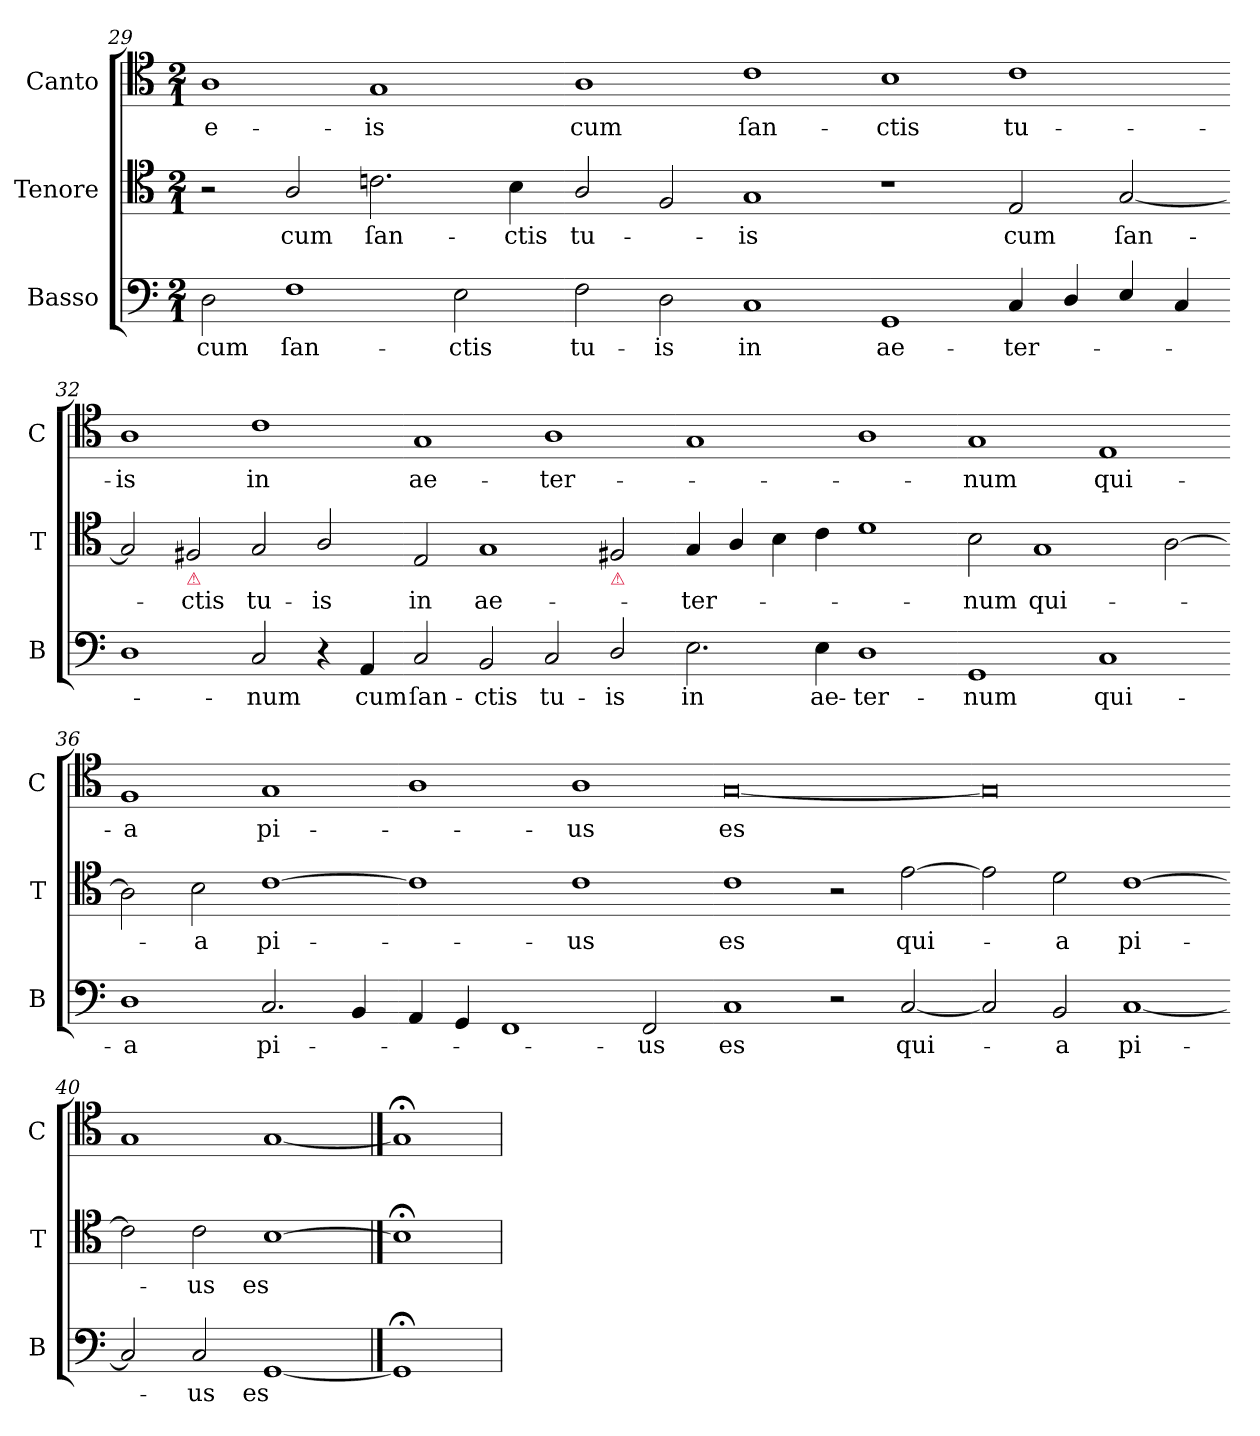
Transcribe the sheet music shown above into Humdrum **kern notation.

**kern	**text	**kern	**text	**kern	**text
*part3	*part3	*part2	*part2	*part1	*part1
*staff3	*staff3	*staff2	*staff2	*staff1	*staff1
*I"Basso	*	*I"Tenore	*	*I"Canto	*
*I'B	*	*I'T	*	*I'C	*
*clefF4	*	*clefC4	*	*clefC4	*
*k[]	*	*k[]	*	*k[]	*
*C:	*	*C:	*	*C:	*
*M2/1	*	*M2/1	*	*M2/1	*
=29	=29	=29	=29	=29	=29
2D\	cum	2r	.	1A	e-
1F\	ſan-	2A/	cum	.	.
.	.	2.cn\	ſan-	1G	-is
2E\	-ctis	.	.	.	.
.	.	4B\	-ctis	.	.
=30-	=30-	=30-	=30-	=30-	=30-
2F\	tu-	2A/	tu-	1A	cum
2D\	-is	2F/	.	.	.
1C	in	1G	-is	1c	ſan-
=31-	=31-	=31-	=31-	=31-	=31-
1GG	ae-	1r	.	1B	-ctis
4C/	-ter-	2E/	cum	1c	tu-
4D/	.	.	.	.	.
4E/	.	[2G/	ſan-	.	.
4C/	.	.	.	.	.
=32-	=32-	=32-	=32-	=32-	=32-
1D	.	2G/]	.	1A	-is
!	!	!LO:TX:b:color=crimson:t=⚠	!	!	!
.	.	2F#X/	-ctis	.	.
2C/	-num	2G/	tu-	1c	in
4r	.	2A/	-is	.	.
4AA/	cum	.	.	.	.
=33-	=33-	=33-	=33-	=33-	=33-
2C/	ſan-	2E/	in	1G	ae-
2BB/	-ctis	1G/	ae-	.	.
2C/	tu-	.	.	1A	-ter-
!	!	!LO:TX:b:color=crimson:t=⚠	!	!	!
2D/	-is	2F#X/	.	.	.
=34-	=34-	=34-	=34-	=34-	=34-
2.E\	in	4G/	-ter-	1G	.
.	.	4A/	.	.	.
.	.	4B\	.	.	.
4E\	ae-	4c\	.	.	.
1D	-ter-	1d	.	1A	.
=35-	=35-	=35-	=35-	=35-	=35-
1GG	-num	2B\	-num	1G	-num
.	.	1G/	qui-	.	.
1C	qui-	.	.	1E	qui-
.	.	[2A\	.	.	.
=36-	=36-	=36-	=36-	=36-	=36-
1D	-a	2A\]	.	1F	-a
.	.	2B\	-a	.	.
2.C/	pi-	[1c	pi-	1G	pi-
4BB/	.	.	.	.	.
=37-	=37-	=37-	=37-	=37-	=37-
4AA/	.	1c]	.	1A	.
4GG/	.	.	.	.	.
1FF/	.	.	.	.	.
.	.	1c	-us	1A	-us
2FF/	-us	.	.	.	.
=38-	=38-	=38-	=38-	=38-	=38-
1C	es	1c	es	[0G	es
2r	.	2r	.	.	.
!	!LO:LY:i	!	!	!	!
[2C/	qui-	[2e\	qui-	.	.
=39-	=39-	=39-	=39-	=39-	=39-
2C/]	.	2e\]	.	0G]	.
!	!LO:LY:i	!	!	!	!
2BB/	-a	2d\	-a	.	.
!	!LO:LY:i	!	!	!	!
[1C	pi-	[1c	pi-	.	.
=40-	=40-	=40-	=40-	=40-	=40-
2C]	.	2c]	.	1G	.
!	!LO:LY:i	!	!	!	!
2C/	-us	2c\	-us	.	.
!	!LO:LY:i	!	!	!	!
[1GG	es	[1B	es	[1G	.
==41	==41	==41	==41	==41	==41
1GG;<]	.	1B;]	.	1G;<]	.
=	=	=	=	=	=
*-	*-	*-	*-	*-	*-
